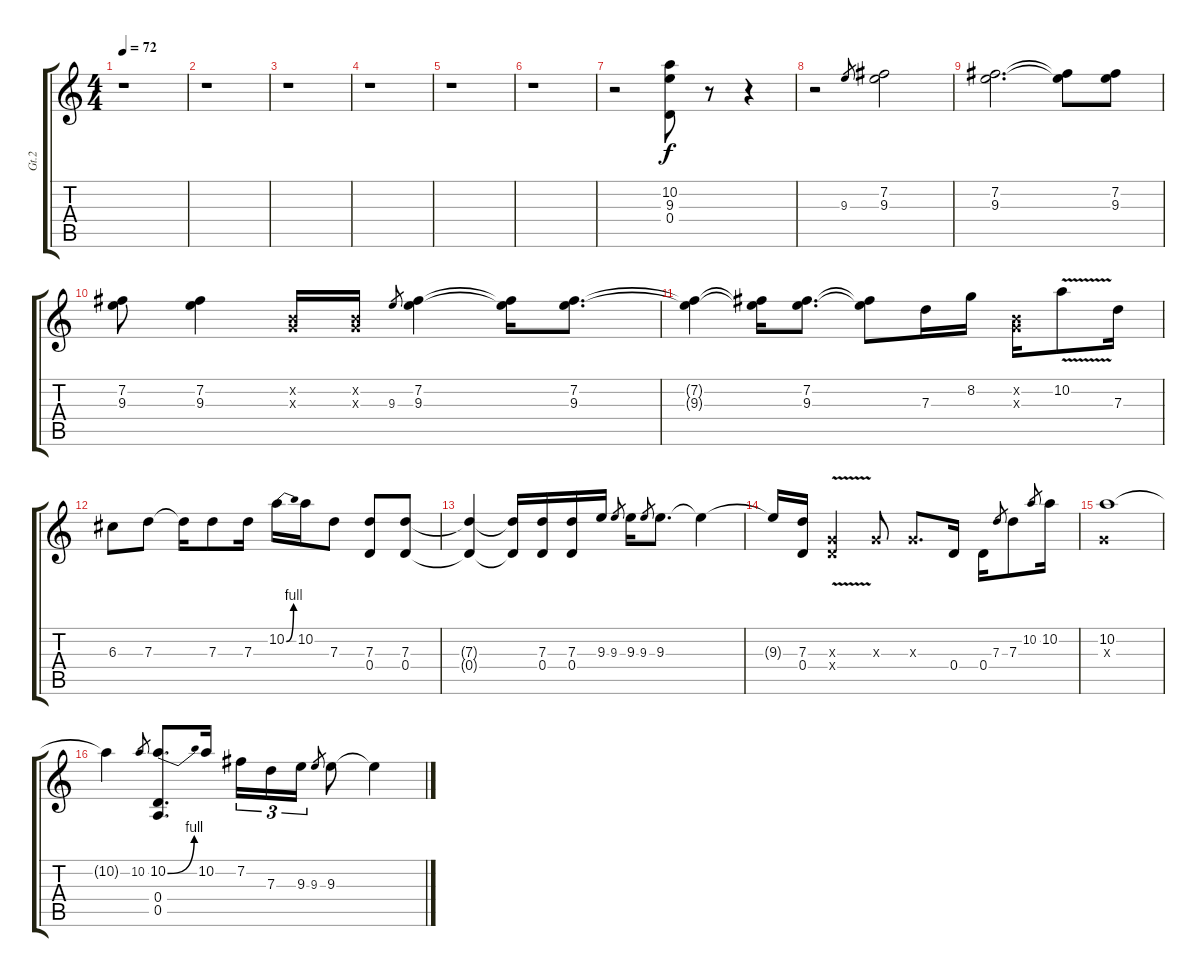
\track ("Gt.2" "Gt.2") {instrument distortionguitar}
\staff {score tabs}
\tuning (E4 B3 G3 D3 A2 E2) {hide}
\ts (4 4)
\tempo 72
\clef g2
\ks c
r.1{dy f} |
r.1 |
r.1 |
r.1 |
r.1 |
r.1 |
r.2 (10.2 9.3 0.4).8 r.8 r.4 |
r.2 9.3.8{gr} (7.2 9.3).2 |
(7.2 9.3).2{d} (7.2{t} 9.3{t}).8 (7.2 9.3).8 |
(7.2 9.3).8 (7.2 9.3).4 (0.2{x} 0.3{x}).16 (0.2{x} 0.3{x}).16 9.3.8{gr} (7.2 9.3).4 (7.2{t} 9.3{t}).16 (7.2 9.3).8{d} |
(7.2{t} 9.3{t}).4 (7.2{t} 9.3{t}).16 (7.2 9.3).8{d} (7.2{t} 9.3{t}).8 7.3.16 8.2.16 (0.2{x} 0.3{x}).16 10.2{v}.8 7.3.16 |
6.3.8 7.3.8 7.3{t}.16 7.3.8 7.3.16 10.2{be (bend 0 0 60 4)}.16 10.2.16 7.3.8 (7.3 0.4).8 (7.3 0.4).8 |
(7.3{t} 0.4{t}).4 (7.3{t} 0.4{t}).16 (7.3 0.4).16 (7.3 0.4).16 9.3.16 9.3.8{gr} 9.3.16 9.3.8{gr} 9.3.8{d} 9.3{t}.4 |
9.3{t}.16 (7.3 0.4).16 (0.3{v x} 0.4{v x}).4 0.3{x}.8 0.3{x}.8{d} 0.4.16 0.4.16 7.3.8{gr} 7.3.8 10.2.8{gr} 10.2.16 |
(10.2 0.3{x}).1 |
10.2{t}.4 10.2.8{gr} (10.2{be (bend 0 0 60 4)} 0.4 0.5).8{d} 10.2.16 7.2.16{tu (3 2)} 7.3.16{tu (3 2)} 9.3.16{tu (3 2)} 9.3.8{gr} 9.3.8 9.3{t}.4
